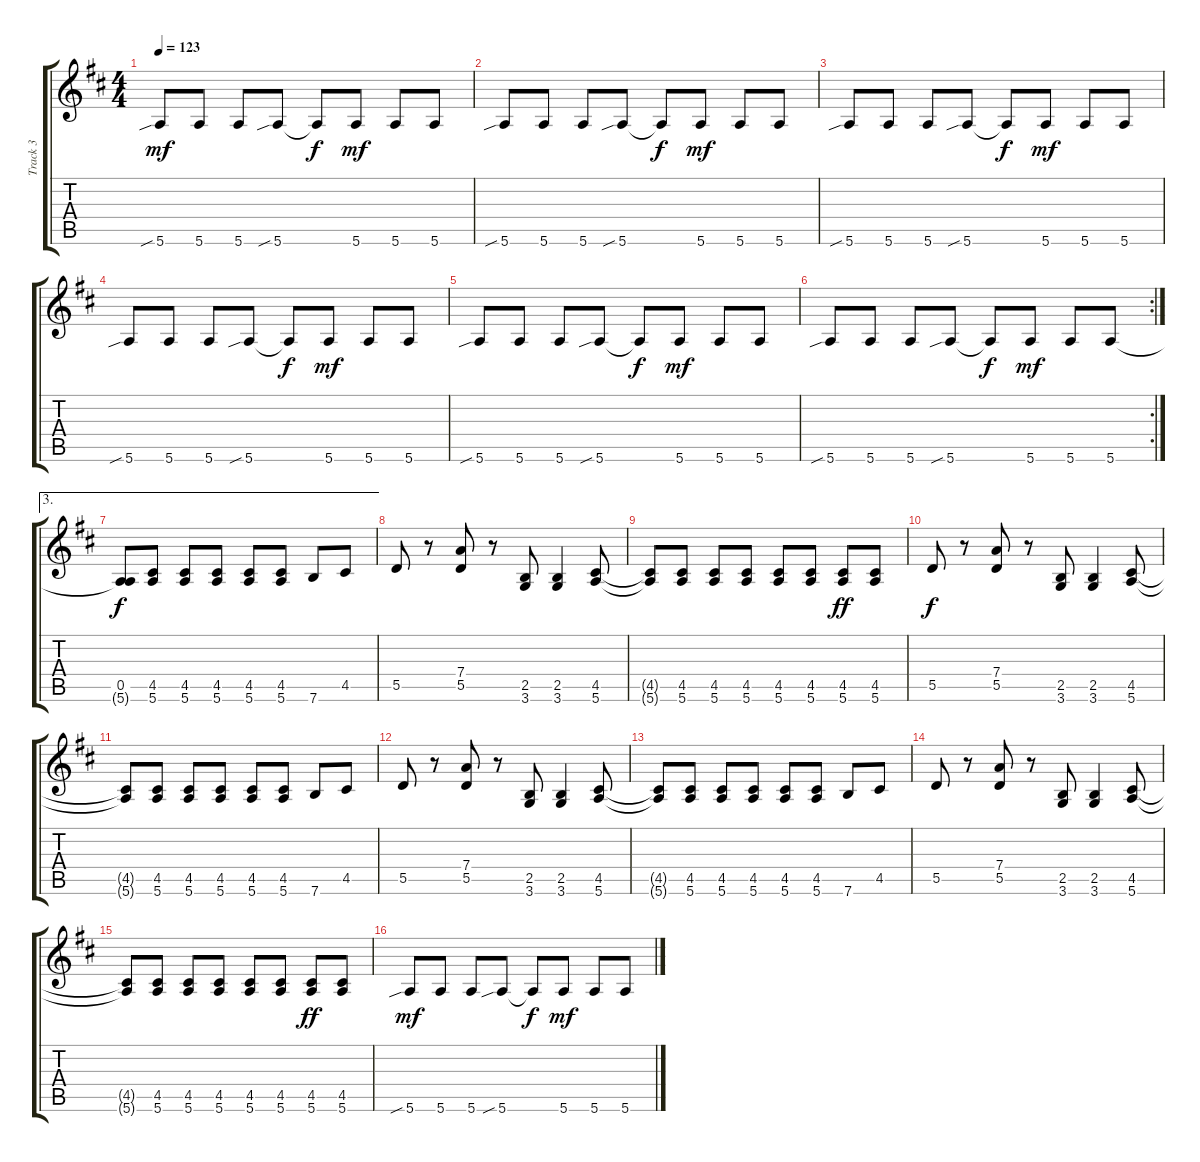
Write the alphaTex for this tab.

\track ("Track 3" "Track 3") {instrument electricguitarclean}
\staff {score tabs}
\tuning (E4 B3 G3 D3 A2 E2) {hide}
\ts (4 4)
\tempo 123
\clef g2
\ks d
5.6{sib}.8{dy mf} 5.6.8 5.6.8 5.6{sib}.8 5.6{t}.8{dy f} 5.6.8{dy mf} 5.6.8 5.6.8 |
5.6{sib}.8 5.6.8 5.6.8 5.6{sib}.8 5.6{t}.8{dy f} 5.6.8{dy mf} 5.6.8 5.6.8 |
5.6{sib}.8 5.6.8 5.6.8 5.6{sib}.8 5.6{t}.8{dy f} 5.6.8{dy mf} 5.6.8 5.6.8 |
5.6{sib}.8 5.6.8 5.6.8 5.6{sib}.8 5.6{t}.8{dy f} 5.6.8{dy mf} 5.6.8 5.6.8 |
5.6{sib}.8 5.6.8 5.6.8 5.6{sib}.8 5.6{t}.8{dy f} 5.6.8{dy mf} 5.6.8 5.6.8 |
\rc 2
5.6{sib}.8 5.6.8 5.6.8 5.6{sib}.8 5.6{t}.8{dy f} 5.6.8{dy mf} 5.6.8 5.6.8 |
\ae 3
(0.5 5.6{t}).8{dy f} (4.5 5.6).8 (4.5 5.6).8 (4.5 5.6).8 (4.5 5.6).8 (4.5 5.6).8 7.6.8 4.5.8 |
5.5.8 r.8 (7.4 5.5).8 r.8 (2.5 3.6).8 (2.5 3.6).4 (4.5 5.6).8 |
(4.5{t} 5.6{t}).8 (4.5 5.6).8 (4.5 5.6).8 (4.5 5.6).8 (4.5 5.6).8 (4.5 5.6).8 (4.5 5.6).8{dy ff} (4.5 5.6).8 |
5.5.8{dy f} r.8 (7.4 5.5).8 r.8 (2.5 3.6).8 (2.5 3.6).4 (4.5 5.6).8 |
(4.5{t} 5.6{t}).8 (4.5 5.6).8 (4.5 5.6).8 (4.5 5.6).8 (4.5 5.6).8 (4.5 5.6).8 7.6.8 4.5.8 |
5.5.8 r.8 (7.4 5.5).8 r.8 (2.5 3.6).8 (2.5 3.6).4 (4.5 5.6).8 |
(4.5{t} 5.6{t}).8 (4.5 5.6).8 (4.5 5.6).8 (4.5 5.6).8 (4.5 5.6).8 (4.5 5.6).8 7.6.8 4.5.8 |
5.5.8 r.8 (7.4 5.5).8 r.8 (2.5 3.6).8 (2.5 3.6).4 (4.5 5.6).8 |
(4.5{t} 5.6{t}).8 (4.5 5.6).8 (4.5 5.6).8 (4.5 5.6).8 (4.5 5.6).8 (4.5 5.6).8 (4.5 5.6).8{dy ff} (4.5 5.6).8 |
5.6{sib}.8{dy mf} 5.6.8 5.6.8 5.6{sib}.8 5.6{t}.8{dy f} 5.6.8{dy mf} 5.6.8 5.6.8
